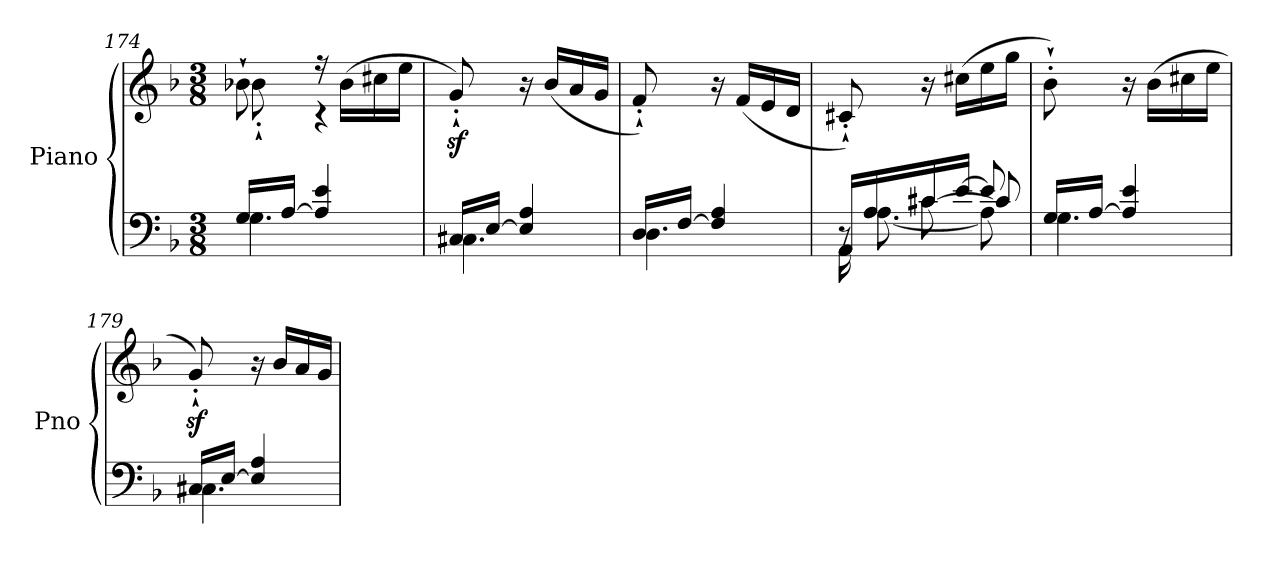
**kern	**kern
*part1	*part1
*staff2	*staff1
*I"Piano	*
*I'Pno	*
*clefF4	*clefG2
*k[b-]	*k[b-]
*M3/8	*M3/8
=174	=174
*^	*^
16G/LL	4.G\	8b-X`\	8b-'`\
[16A/JJ	.	.	.
4A/] 4e/	.	16r	4r
.	.	(<16b-\LL	.
.	.	16cc#X\	.
.	.	16ee\JJ	.
*	*	*v	*v
=175	=175	=175
16C#X/LL	4.C#X\	8gz<'`/)
[16E/JJ	.	.
4E/] 4A/	.	16r
.	.	(<16b-/LL
.	.	16a/
.	.	16g/JJ
!!LO:PB:g=z
=176	=176	=176
16D/LL	4.D\	8f'`/)
[16F/JJ	.	.
4F/] 4A/	.	16r
.	.	(<16f/LL
.	.	16e/
.	.	16d/JJ
=177	=177	=177
*	*^	*
16AA/LL	16AA\	8r	8c#X'`/)
16A/	[8.A\	.	.
16c#X/	.	[8c#X\	16r
[16e/JJ	.	.	(>16cc#X\LL
8e/]	8A\]	8c#/]	16ee\
.	.	.	16gg\JJ
*	*v	*v	*
=178	=178	=178
16G/LL	4.G\	8b-'`\)
[16A/JJ	.	.
4A/] 4e/	.	16r
.	.	(>16b-\LL
.	.	16cc#X\
.	.	16ee\JJ
=179	=179	=179
16C#X/LL	4.C#X\	8gz<'`/)
[16E/JJ	.	.
4E/] 4A/	.	16r
.	.	16b-/LL
.	.	16a/
.	.	16g/JJ
*v	*v	*
=	=
*-	*-
